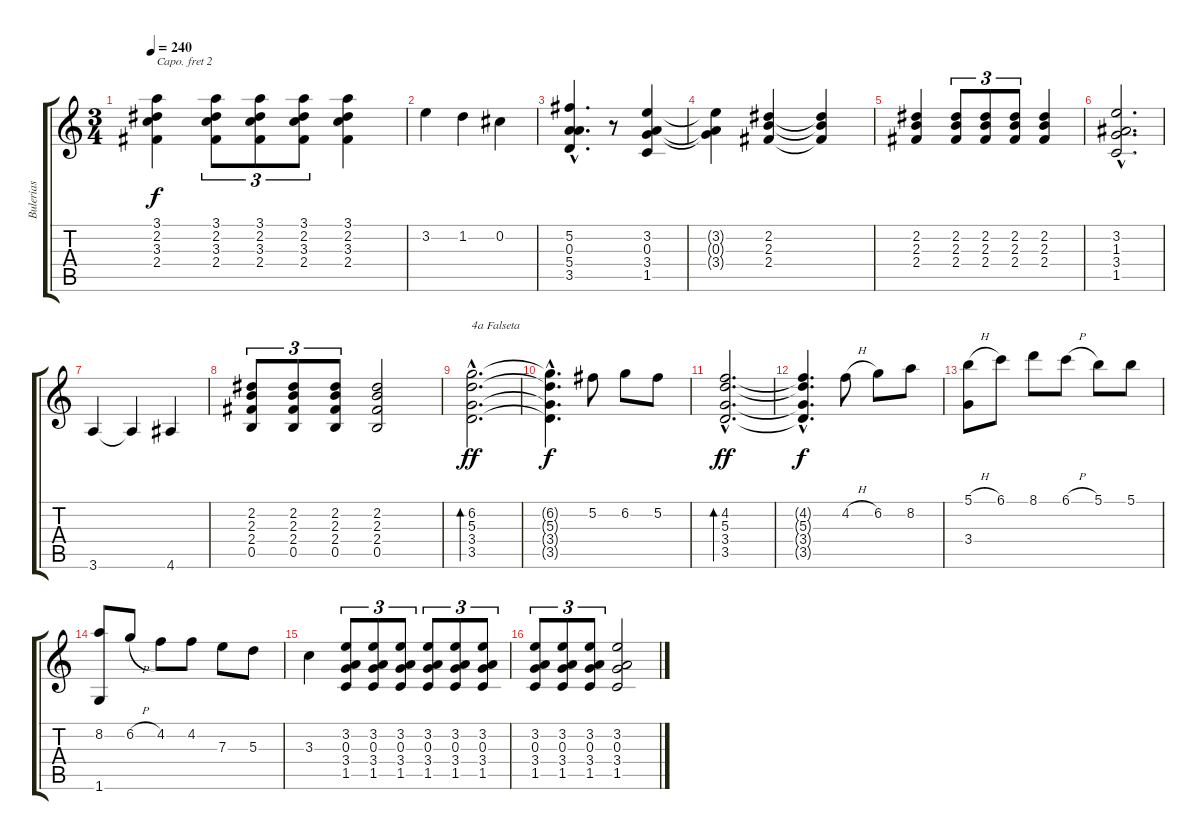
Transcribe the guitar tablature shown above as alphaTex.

\track ("Bulerias" "Bulerias") {instrument acousticguitarnylon}
\staff {score tabs}
\capo 2
\tuning (E4 B3 G3 D3 A2 E2) {hide}
\ts (3 4)
\tempo 240
\clef g2
\ks c
(3.1 2.2 3.3 2.4).4{dy f} (3.1 2.2 3.3 2.4).8{tu (3 2)} (3.1 2.2 3.3 2.4).8{tu (3 2)} (3.1 2.2 3.3 2.4).8{tu (3 2)} (3.1 2.2 3.3 2.4).4 |
3.2.4 1.2.4 0.2.4 |
(5.2{hac} 0.3{hac} 5.4{hac} 3.5{hac}).4{d} r.8 (3.2 0.3 3.4 1.5).4 |
(3.2{t} 0.3{t} 3.4{t}).4 (2.2 2.3 2.4).4 (2.2{t} 2.3{t} 2.4{t}).4 |
(2.2 2.3 2.4).4 (2.2 2.3 2.4).8{tu (3 2)} (2.2 2.3 2.4).8{tu (3 2)} (2.2 2.3 2.4).8{tu (3 2)} (2.2 2.3 2.4).4 |
(3.2{hac} 1.3{hac} 3.4{hac} 1.5{hac}).2{d} |
3.6.4 3.6{t}.4 4.6.4 |
(2.2 2.3 2.4 0.5).8{tu (3 2)} (2.2 2.3 2.4 0.5).8{tu (3 2)} (2.2 2.3 2.4 0.5).8{tu (3 2)} (2.2 2.3 2.4 0.5).2 |
(6.2{hac} 5.3{hac} 3.4{hac} 3.5{hac}).2{d bd 60 txt "4a Falseta" dy ff} |
(6.2{hac t} 5.3{hac t} 3.4{hac t} 3.5{hac t}).4{d dy f} 5.2.8 6.2.8 5.2.8 |
(4.2{hac} 5.3{hac} 3.4{hac} 3.5{hac}).2{d bd 60 dy ff} |
(4.2{hac t} 5.3{hac t} 3.4{hac t} 3.5{hac t}).4{d dy f} 4.2{h}.8 6.2.8 8.2.8 |
(5.1{h} 3.4).8 6.1.8 8.1.8 6.1{h}.8 5.1.8 5.1.8 |
(8.2 1.6).8 6.2{h}.8 4.2.8 4.2.8 7.3.8 5.3.8 |
3.3.4 (3.2 0.3 3.4 1.5).8{tu (3 2)} (3.2 0.3 3.4 1.5).8{tu (3 2)} (3.2 0.3 3.4 1.5).8{tu (3 2)} (3.2 0.3 3.4 1.5).8{tu (3 2)} (3.2 0.3 3.4 1.5).8{tu (3 2)} (3.2 0.3 3.4 1.5).8{tu (3 2)} |
(3.2 0.3 3.4 1.5).8{tu (3 2)} (3.2 0.3 3.4 1.5).8{tu (3 2)} (3.2 0.3 3.4 1.5).8{tu (3 2)} (3.2 0.3 3.4 1.5).2
